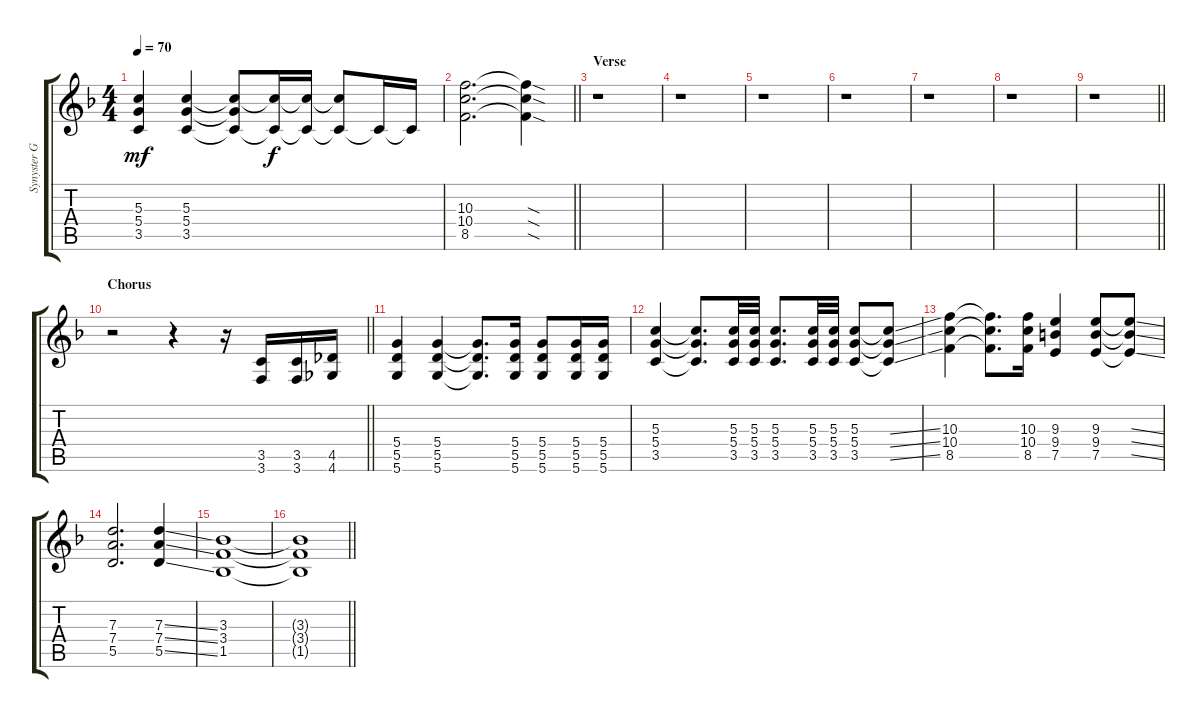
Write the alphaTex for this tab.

\track ("Synyster Gates" "Synyster G") {instrument distortionguitar}
\staff {score tabs}
\tuning (E4 B3 G3 D3 A2 D2) {hide}
\ts (4 4)
\tempo 70
\clef g2
\ks f
(5.3 5.4 3.5).4{dy mf} (5.3 5.4 3.5).4 (5.3{t} 5.4{t} 3.5{t}).8 (5.3{t} 3.5{t}).16{dy f} (5.3{t} 3.5{t}).16 (5.3{t} 3.5{t}).8 3.5{t}.16 3.5{t}.16 |
\barLineRight lightlight
(10.3 10.4 8.5).2{d} (10.3{sod t} 10.4{sod t} 8.5{sod t}).4 |
\section ("" "Verse")
r.1 |
r.1 |
r.1 |
r.1 |
r.1 |
r.1 |
\barLineRight lightlight
r.1 |
\section ("" "Chorus")
\barLineRight lightlight
r.2 r.4 r.16 (3.5 3.6).16 (3.5 3.6).16 (4.5 4.6).16 |
(5.4 5.5 5.6).4 (5.4 5.5 5.6).4 (5.4{t} 5.5{t} 5.6{t}).8{d} (5.4 5.5 5.6).16 (5.4 5.5 5.6).8 (5.4 5.5 5.6).16 (5.4 5.5 5.6).16 |
(5.3 5.4 3.5).4 (5.3{t} 5.4{t} 3.5{t}).8{d} (5.3 5.4 3.5).32 (5.3 5.4 3.5).32 (5.3 5.4 3.5).8{d} (5.3 5.4 3.5).32 (5.3 5.4 3.5).32 (5.3 5.4 3.5).8 (5.3{ss t} 5.4{ss t} 3.5{ss t}).8 |
(10.3 10.4 8.5).4 (10.3{t} 10.4{t} 8.5{t}).8{d} (10.3 10.4 8.5).16 (9.3 9.4 7.5).4 (9.3 9.4 7.5).8 (9.3{ss t} 9.4{ss t} 7.5{ss t}).8 |
(7.3 7.4 5.5).2{d} (7.3{ss} 7.4{ss} 5.5{ss}).4 |
(3.3 3.4 1.5).1 |
\barLineRight lightlight
(3.3{t} 3.4{t} 1.5{t}).1
